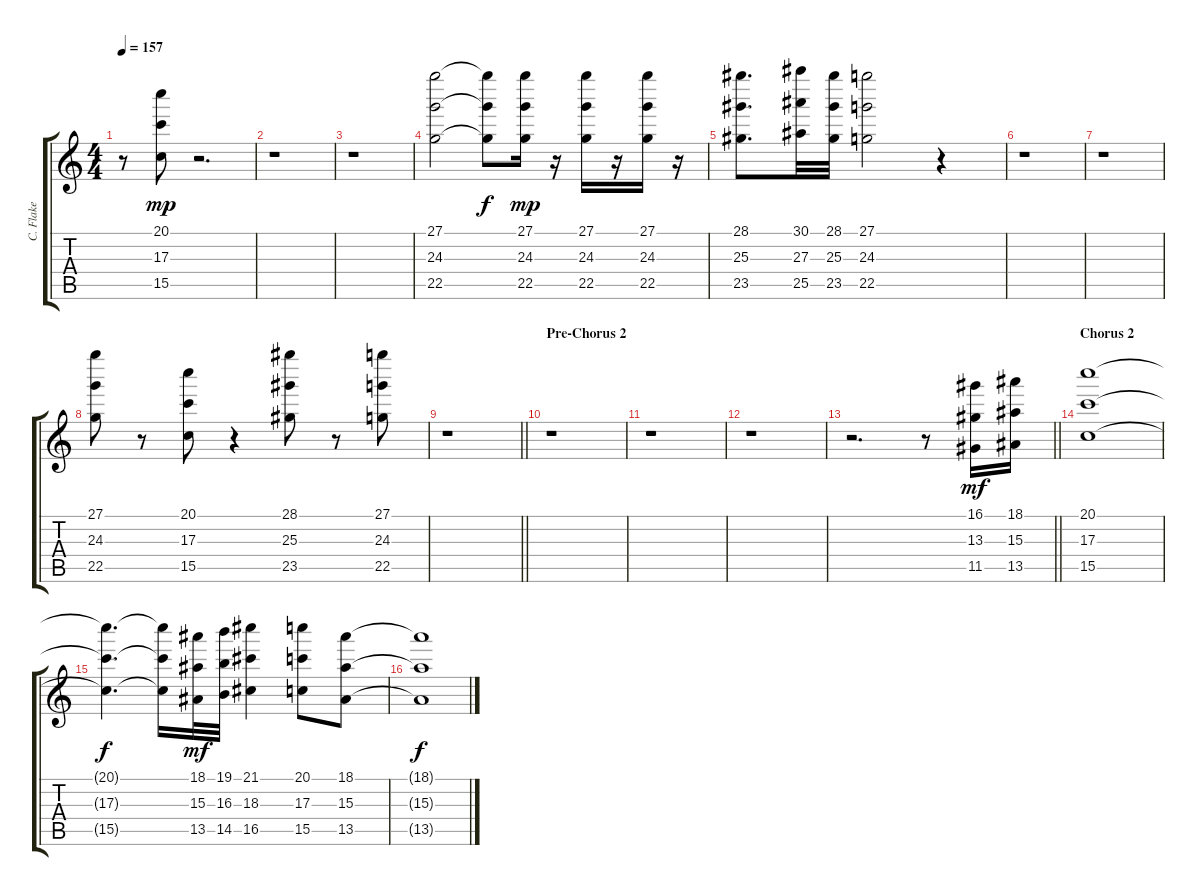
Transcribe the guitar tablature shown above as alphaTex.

\track ("C. Flake" "C. Flake") {instrument acousticguitarsteel}
\staff {score tabs}
\tuning (E4 B3 G3 D3 A2 E2) {hide}
\ts (4 4)
\tempo 157
\clef g2
\ks c
r.8{dy mp} (20.1 17.3 15.5).8 r.2{d} |
r.1 |
r.1 |
(27.1 24.3 22.5).2 (27.1{t} 24.3{t} 22.5{t}).8{dy f} (27.1 24.3 22.5).16{dy mp} r.16 (27.1 24.3 22.5).16 r.16 (27.1 24.3 22.5).16 r.16 |
(28.1 25.3 23.5).8{d} (30.1 27.3 25.5).32 (28.1 25.3 23.5).32 (27.1 24.3 22.5).2 r.4 |
r.1 |
r.1 |
(27.1 24.3 22.5).8 r.8 (20.1 17.3 15.5).8 r.4 (28.1 25.3 23.5).8 r.8 (27.1 24.3 22.5).8 |
\barLineRight lightlight
r.1 |
\section ("" "Pre-Chorus 2")
r.1 |
r.1 |
r.1 |
\barLineRight lightlight
r.2{d} r.8 (16.1 13.3 11.5).16{dy mf} (18.1 15.3 13.5).16 |
\section ("" "Chorus 2")
(20.1 17.3 15.5).1 |
(20.1{t} 17.3{t} 15.5{t}).4{d dy f} (20.1{t} 17.3{t} 15.5{t}).16 (18.1 15.3 13.5).32{dy mf} (19.1 16.3 14.5).32 (21.1 18.3 16.5).4 (20.1 17.3 15.5).8 (18.1 15.3 13.5).8 |
(18.1{t} 15.3{t} 13.5{t}).1{dy f}
